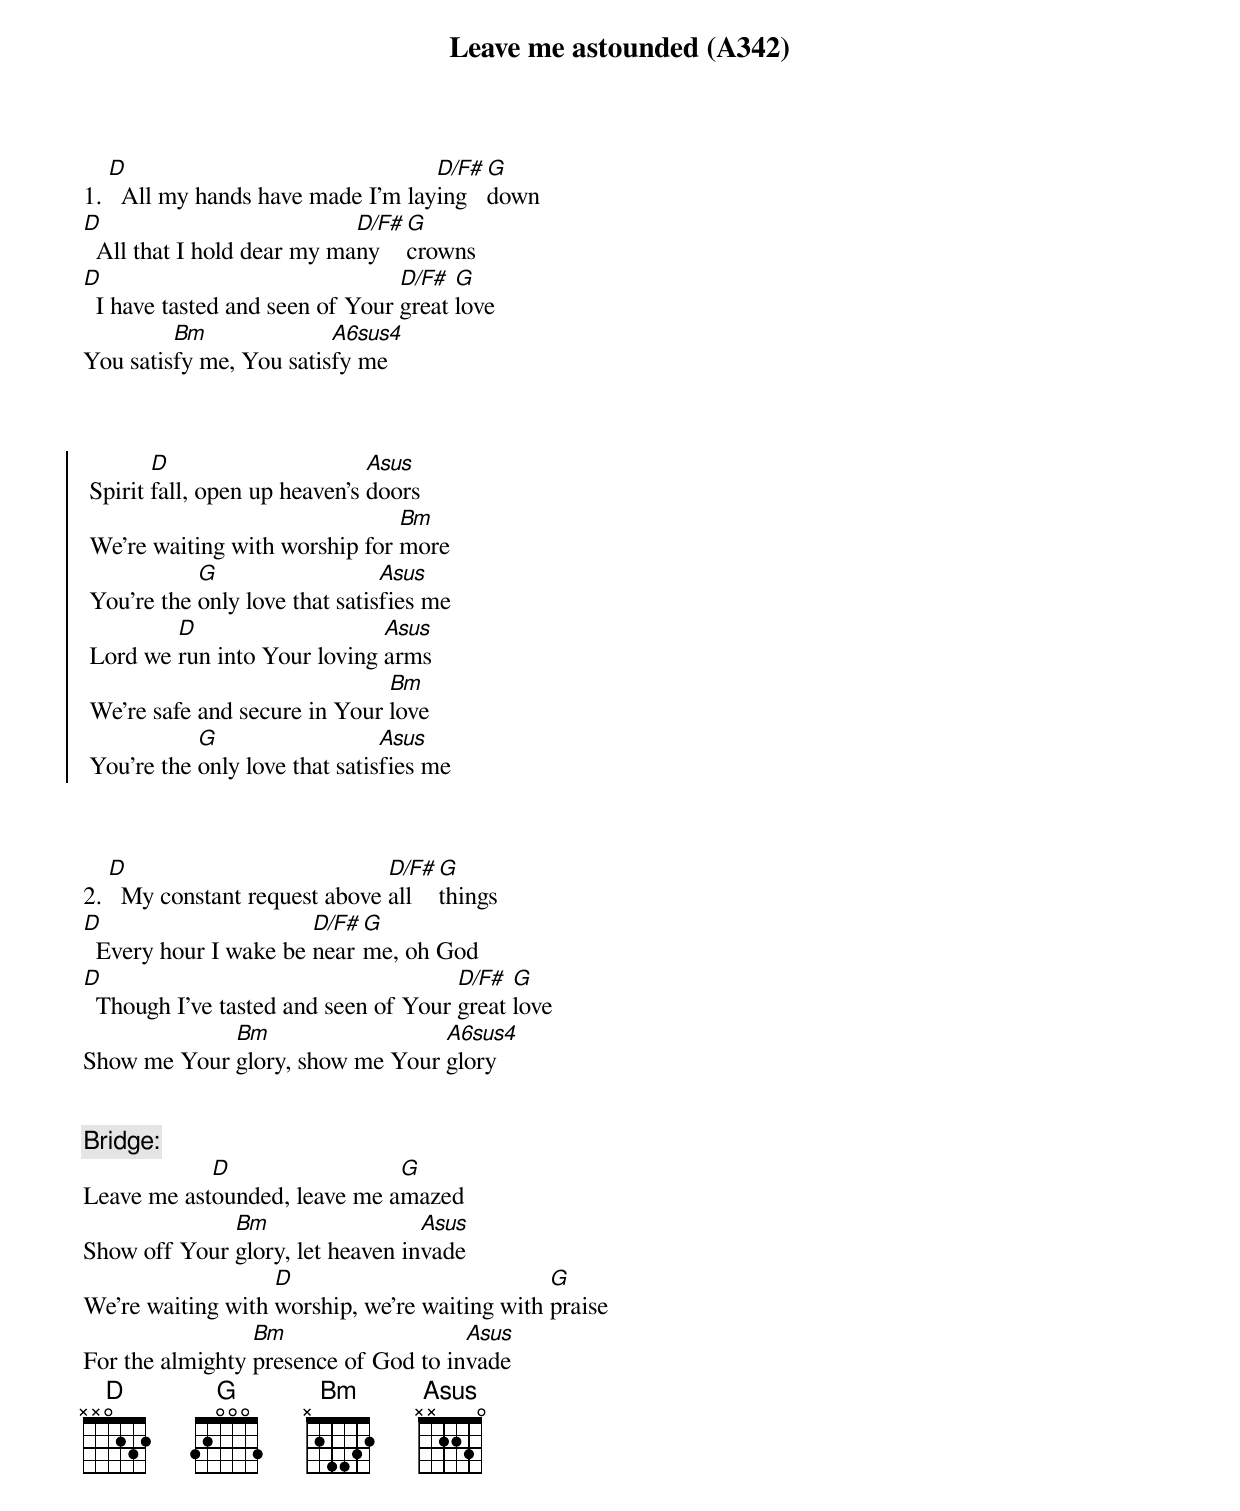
{title: Leave me astounded (A342)}
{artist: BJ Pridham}

1. [D]  All my hands have made I'm lay[D/F#]ing [G]down
[D]  All that I hold dear my ma[D/F#]ny [G]crowns
[D]  I have tasted and seen of Your [D/F#]great [G]love
You satis[Bm]fy me, You satis[A6sus4]fy me



{soc}
 Spirit [D]fall, open up heaven's [Asus]doors
 We're waiting with worship for [Bm]more
 You're the [G]only love that satis[Asus]fies me
 Lord we [D]run into Your loving [Asus]arms
 We’re safe and secure in Your [Bm]love
 You’re the [G]only love that satis[Asus]fies me
 {eoc}



2. [D]  My constant request above [D/F#]all [G]things
[D]  Every hour I wake be [D/F#]near [G]me, oh God
[D]  Though I've tasted and seen of Your [D/F#]great [G]love
Show me Your [Bm]glory, show me Your [A6sus4]glory


{comment: Bridge:}
Leave me ast[D]ounded, leave me a[G]mazed
Show off Your [Bm]glory, let heaven in[Asus]vade
We're waiting with [D]worship, we're waiting with [G]praise
For the almighty [Bm]presence of God to in[Asus]vade
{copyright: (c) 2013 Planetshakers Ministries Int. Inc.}
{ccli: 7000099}
